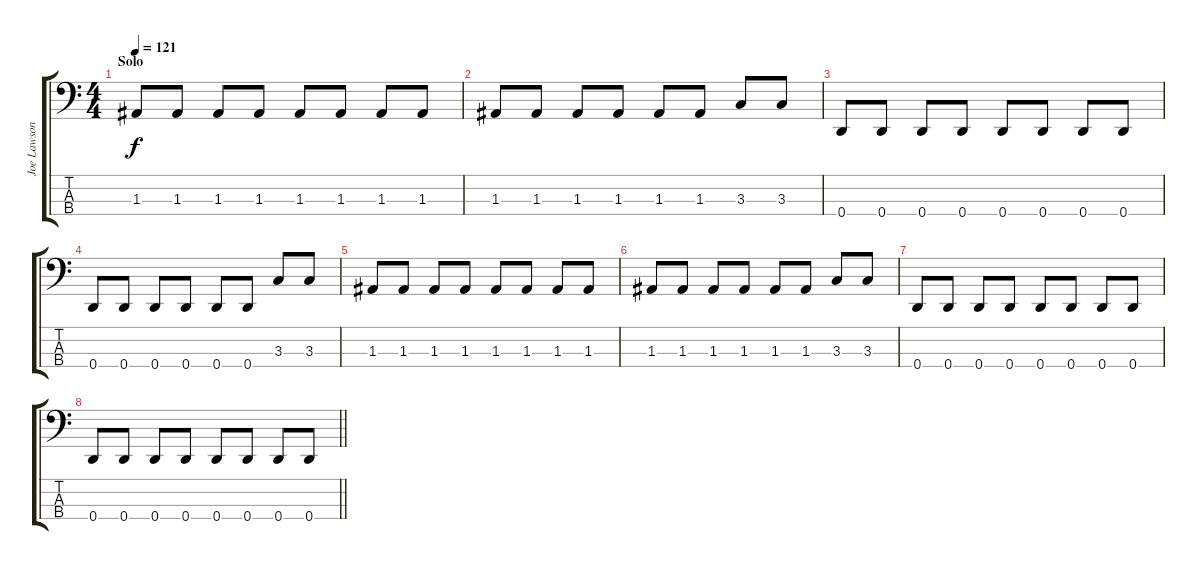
\track ("Joe Lawson" "Joe Lawson") {instrument electricbasspick}
\staff {score tabs}
\tuning (G2 D2 A1 D1) {hide}
\ts (4 4)
\section ("" "Solo")
\tempo 121
\clef f4
\ks c
1.3.8{dy f} 1.3.8 1.3.8 1.3.8 1.3.8 1.3.8 1.3.8 1.3.8 |
1.3.8 1.3.8 1.3.8 1.3.8 1.3.8 1.3.8 3.3.8 3.3.8 |
0.4.8 0.4.8 0.4.8 0.4.8 0.4.8 0.4.8 0.4.8 0.4.8 |
0.4.8 0.4.8 0.4.8 0.4.8 0.4.8 0.4.8 3.3.8 3.3.8 |
1.3.8 1.3.8 1.3.8 1.3.8 1.3.8 1.3.8 1.3.8 1.3.8 |
1.3.8 1.3.8 1.3.8 1.3.8 1.3.8 1.3.8 3.3.8 3.3.8 |
0.4.8 0.4.8 0.4.8 0.4.8 0.4.8 0.4.8 0.4.8 0.4.8 |
\barLineRight lightlight
0.4.8 0.4.8 0.4.8 0.4.8 0.4.8 0.4.8 0.4.8 0.4.8
